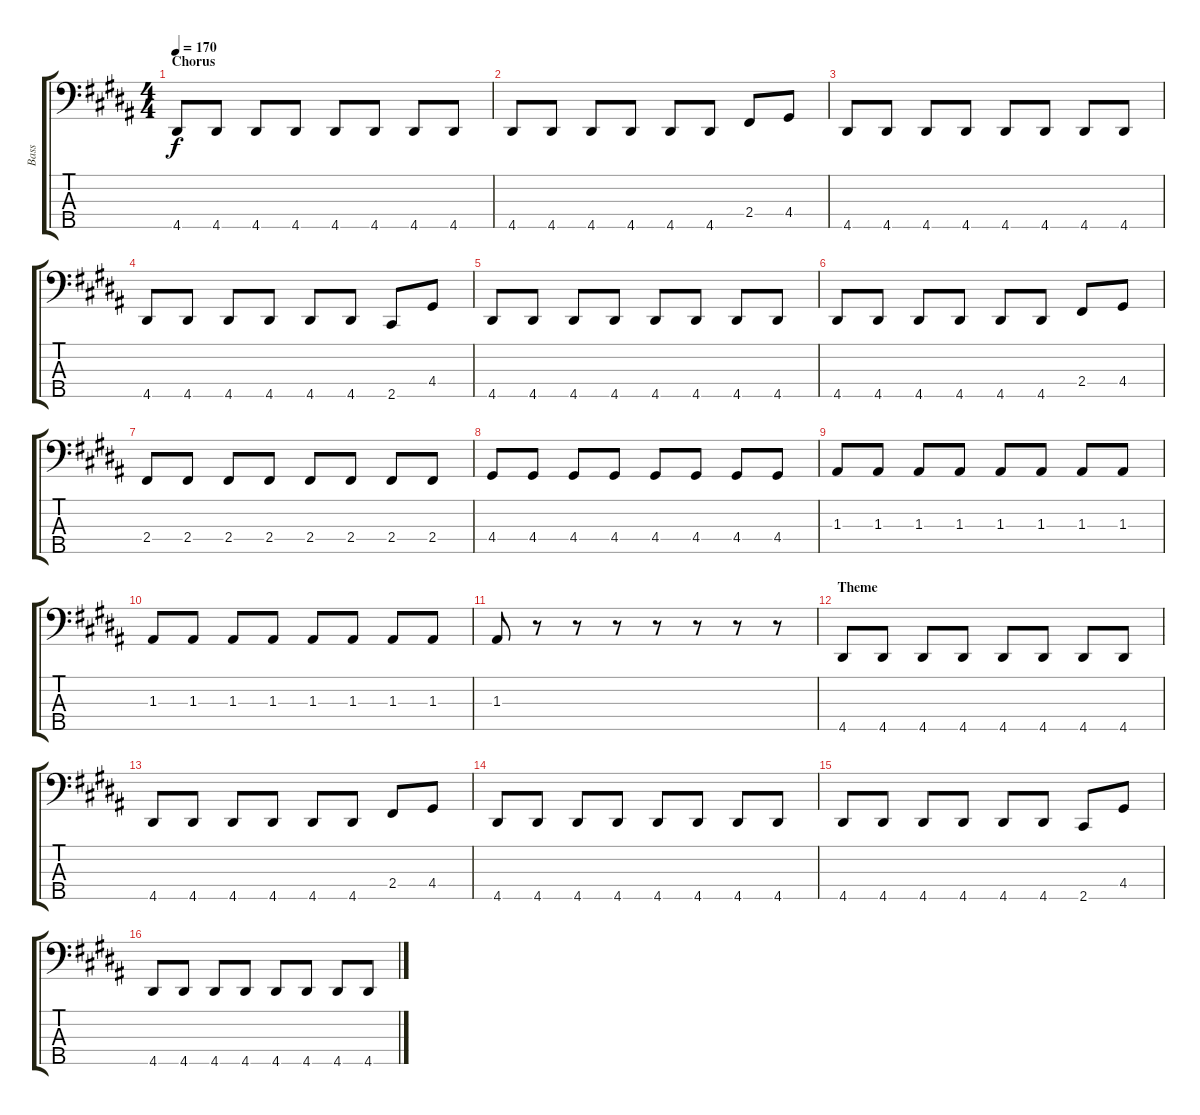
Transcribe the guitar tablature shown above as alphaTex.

\track ("Bass" "Bass") {instrument electricbasspick}
\staff {score tabs}
\tuning (G2 D2 A1 E1 B0) {hide}
\ts (4 4)
\section ("" "Chorus")
\tempo 170
\clef f4
\ks b
4.5.8{dy f} 4.5.8 4.5.8 4.5.8 4.5.8 4.5.8 4.5.8 4.5.8 |
4.5.8 4.5.8 4.5.8 4.5.8 4.5.8 4.5.8 2.4.8 4.4.8 |
4.5.8 4.5.8 4.5.8 4.5.8 4.5.8 4.5.8 4.5.8 4.5.8 |
4.5.8 4.5.8 4.5.8 4.5.8 4.5.8 4.5.8 2.5.8 4.4.8 |
4.5.8 4.5.8 4.5.8 4.5.8 4.5.8 4.5.8 4.5.8 4.5.8 |
4.5.8 4.5.8 4.5.8 4.5.8 4.5.8 4.5.8 2.4.8 4.4.8 |
2.4.8 2.4.8 2.4.8 2.4.8 2.4.8 2.4.8 2.4.8 2.4.8 |
4.4.8 4.4.8 4.4.8 4.4.8 4.4.8 4.4.8 4.4.8 4.4.8 |
1.3.8 1.3.8 1.3.8 1.3.8 1.3.8 1.3.8 1.3.8 1.3.8 |
1.3.8 1.3.8 1.3.8 1.3.8 1.3.8 1.3.8 1.3.8 1.3.8 |
1.3.8 r.8 r.8 r.8 r.8 r.8 r.8 r.8 |
\section ("" "Theme")
4.5.8 4.5.8 4.5.8 4.5.8 4.5.8 4.5.8 4.5.8 4.5.8 |
4.5.8 4.5.8 4.5.8 4.5.8 4.5.8 4.5.8 2.4.8 4.4.8 |
4.5.8 4.5.8 4.5.8 4.5.8 4.5.8 4.5.8 4.5.8 4.5.8 |
4.5.8 4.5.8 4.5.8 4.5.8 4.5.8 4.5.8 2.5.8 4.4.8 |
4.5.8 4.5.8 4.5.8 4.5.8 4.5.8 4.5.8 4.5.8 4.5.8
